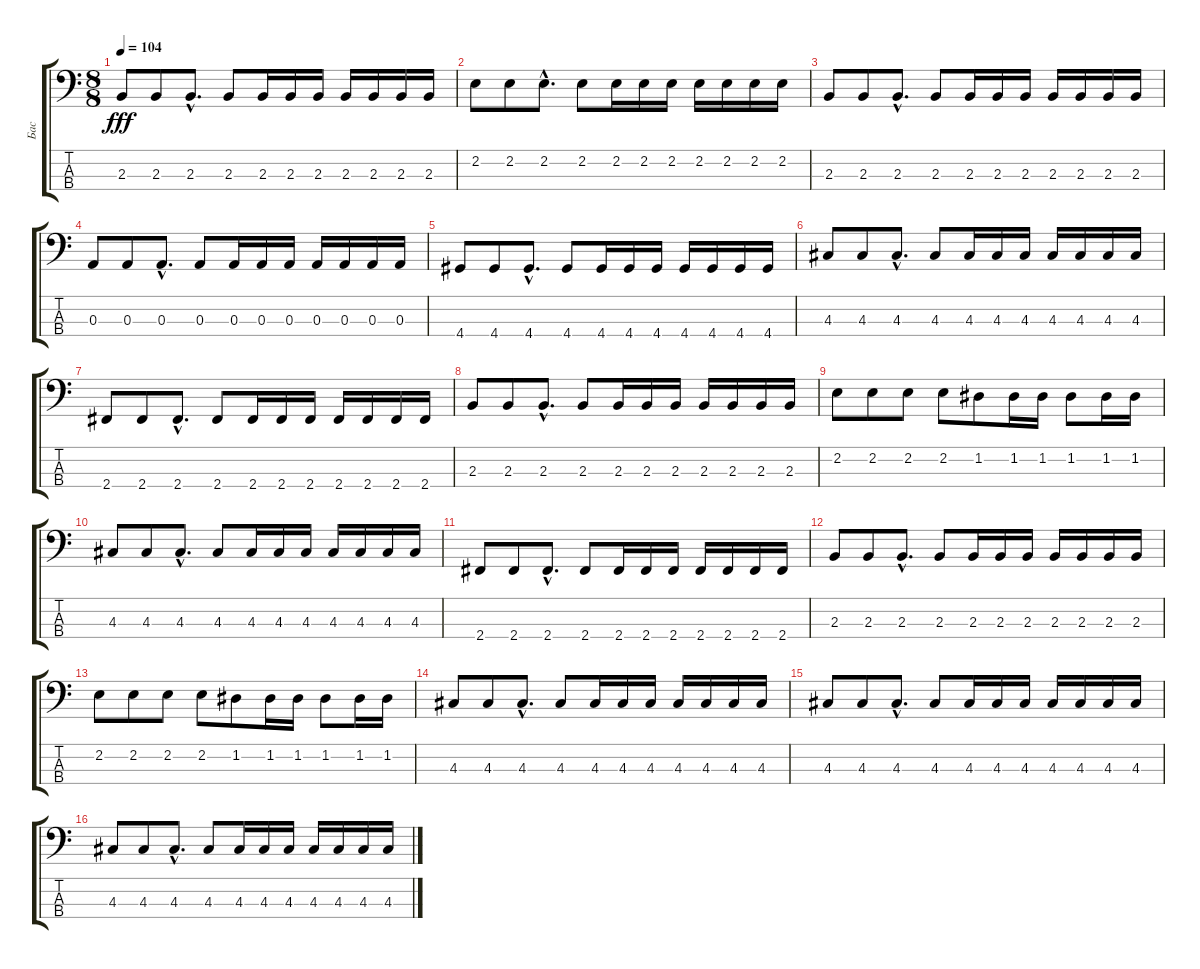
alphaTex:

\track ("Бас" "Бас") {instrument slapbass1}
\staff {score tabs}
\tuning (G2 D2 A1 E1) {hide}
\ts (8 8)
\tempo 104
\clef f4
\ks c
2.3.8{dy fff} 2.3.8 2.3{hac}.8{d} 2.3.8 2.3.16 2.3.16 2.3.16 2.3.16 2.3.16 2.3.16 2.3.16 |
2.2.8 2.2.8 2.2{hac}.8{d} 2.2.8 2.2.16 2.2.16 2.2.16 2.2.16 2.2.16 2.2.16 2.2.16 |
2.3.8 2.3.8 2.3{hac}.8{d} 2.3.8 2.3.16 2.3.16 2.3.16 2.3.16 2.3.16 2.3.16 2.3.16 |
0.3.8 0.3.8 0.3{hac}.8{d} 0.3.8 0.3.16 0.3.16 0.3.16 0.3.16 0.3.16 0.3.16 0.3.16 |
4.4.8 4.4.8 4.4{hac}.8{d} 4.4.8 4.4.16 4.4.16 4.4.16 4.4.16 4.4.16 4.4.16 4.4.16 |
4.3.8 4.3.8 4.3{hac}.8{d} 4.3.8 4.3.16 4.3.16 4.3.16 4.3.16 4.3.16 4.3.16 4.3.16 |
2.4.8 2.4.8 2.4{hac}.8{d} 2.4.8 2.4.16 2.4.16 2.4.16 2.4.16 2.4.16 2.4.16 2.4.16 |
2.3.8 2.3.8 2.3{hac}.8{d} 2.3.8 2.3.16 2.3.16 2.3.16 2.3.16 2.3.16 2.3.16 2.3.16 |
2.2.8 2.2.8 2.2.8 2.2.8 1.2.8 1.2.16 1.2.16 1.2.8 1.2.16 1.2.16 |
4.3.8 4.3.8 4.3{hac}.8{d} 4.3.8 4.3.16 4.3.16 4.3.16 4.3.16 4.3.16 4.3.16 4.3.16 |
2.4.8 2.4.8 2.4{hac}.8{d} 2.4.8 2.4.16 2.4.16 2.4.16 2.4.16 2.4.16 2.4.16 2.4.16 |
2.3.8 2.3.8 2.3{hac}.8{d} 2.3.8 2.3.16 2.3.16 2.3.16 2.3.16 2.3.16 2.3.16 2.3.16 |
2.2.8 2.2.8 2.2.8 2.2.8 1.2.8 1.2.16 1.2.16 1.2.8 1.2.16 1.2.16 |
4.3.8 4.3.8 4.3{hac}.8{d} 4.3.8 4.3.16 4.3.16 4.3.16 4.3.16 4.3.16 4.3.16 4.3.16 |
4.3.8 4.3.8 4.3{hac}.8{d} 4.3.8 4.3.16 4.3.16 4.3.16 4.3.16 4.3.16 4.3.16 4.3.16 |
4.3.8 4.3.8 4.3{hac}.8{d} 4.3.8 4.3.16 4.3.16 4.3.16 4.3.16 4.3.16 4.3.16 4.3.16
